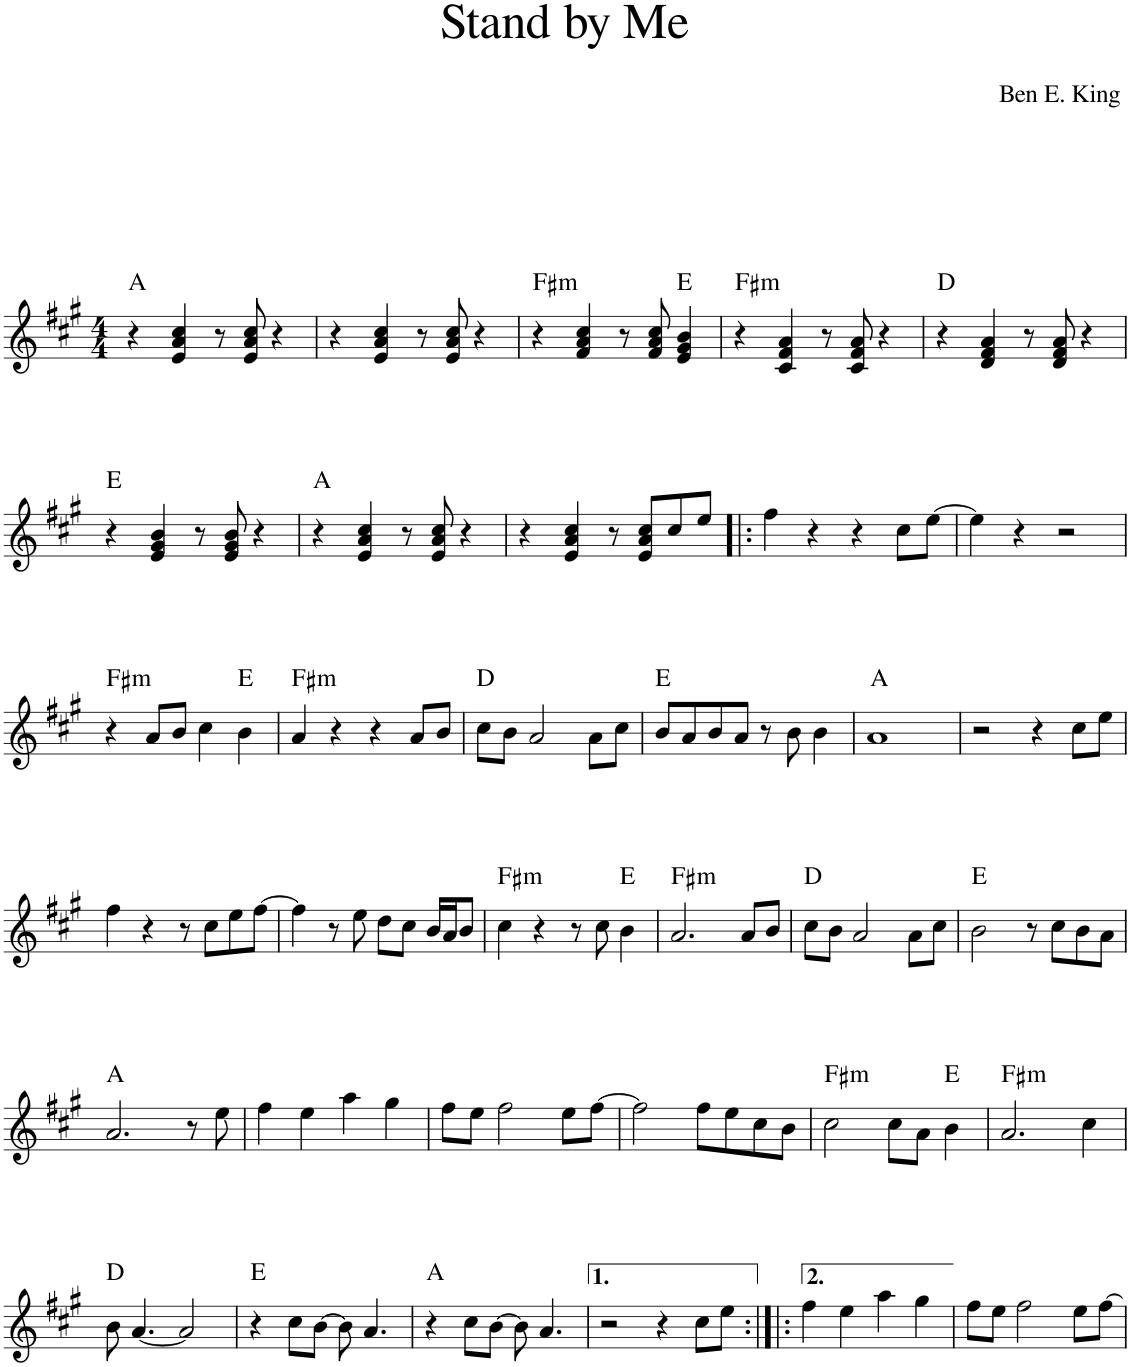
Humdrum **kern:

**kern	**harte
*part1	*part1
*staff1	*
*I"Piano	*
*I'Pno.	*
*clefG2	*
*k[f#c#g#]	*
*M4/4	*
=1	=1
4r	A:maj
4e/ 4a/ 4cc#/	.
8r	.
8e/ 8a/ 8cc#/	.
4r	.
=2	=2
4r	.
4e/ 4a/ 4cc#/	.
8r	.
8e/ 8a/ 8cc#/	.
4r	.
=3	=3
!	!LO:H:kt=m
4r	F#:min
4f#/ 4a/ 4cc#/	.
8r	.
8f#/ 8a/ 8cc#/	.
4e/ 4g#/ 4b/	E:maj
=4	=4
!	!LO:H:kt=m
4r	F#:min
4c#/ 4f#/ 4a/	.
8r	.
8c#/ 8f#/ 8a/	.
4r	.
=5	=5
4r	D:maj
4d/ 4f#/ 4a/	.
8r	.
8d/ 8f#/ 8a/	.
4r	.
!!LO:LB:g=z
=6	=6
4r	E:maj
4e/ 4g#/ 4b/	.
8r	.
8e/ 8g#/ 8b/	.
4r	.
=7	=7
4r	A:maj
4e/ 4a/ 4cc#/	.
8r	.
8e/ 8a/ 8cc#/	.
4r	.
=8	=8
4r	.
4e/ 4a/ 4cc#/	.
8r	.
8e/ 8a/ 8cc#/L	.
8cc#/	.
8ee/J	.
=9!|:	=9!|:
4ff#\	.
4r	.
4r	.
8cc#\L	.
[8ee\J	.
=10	=10
4ee\]	.
4r	.
2r	.
!!LO:LB:g=z
=11	=11
!	!LO:H:kt=m
4r	F#:min
8a/L	.
8b/J	.
4cc#\	.
4b\	E:maj
=12	=12
!	!LO:H:kt=m
4a/	F#:min
4r	.
4r	.
8a/L	.
8b/J	.
=13	=13
8cc#\L	D:maj
8b\J	.
2a/	.
8a\L	.
8cc#\J	.
=14	=14
8b/L	E:maj
8a/	.
8b/	.
8a/J	.
8r	.
8b\	.
4b\	.
=15	=15
1a	A:maj
=16	=16
2r	.
4r	.
8cc#\L	.
8ee\J	.
!!LO:LB:g=z
=17	=17
4ff#\	.
4r	.
8r	.
8cc#\L	.
8ee\	.
[8ff#\J	.
=18	=18
4ff#\]	.
8r	.
8ee\	.
8dd\L	.
8cc#\J	.
16b/LL	.
16a/J	.
8b/J	.
=19	=19
!	!LO:H:kt=m
4cc#\	F#:min
4r	.
8r	.
8cc#\	.
4b\	E:maj
=20	=20
!	!LO:H:kt=m
2.a/	F#:min
8a/L	.
8b/J	.
=21	=21
8cc#\L	D:maj
8b\J	.
2a/	.
8a\L	.
8cc#\J	.
=22	=22
2b\	E:maj
8r	.
8cc#\L	.
8b\	.
8a\J	.
!!LO:LB:g=z
=23	=23
2.a/	A:maj
8r	.
8ee\	.
=24	=24
4ff#\	.
4ee\	.
4aa\	.
4gg#\	.
=25	=25
8ff#\L	.
8ee\J	.
2ff#\	.
8ee\L	.
[8ff#\J	.
=26	=26
2ff#\]	.
8ff#\L	.
8ee\	.
8cc#\	.
8b\J	.
=27	=27
!	!LO:H:kt=m
2cc#\	F#:min
8cc#\L	.
8a\J	.
4b\	E:maj
=28	=28
!	!LO:H:kt=m
2.a/	F#:min
4cc#\	.
!!LO:LB:g=z
=29	=29
8b\	D:maj
[4.a/	.
2a/]	.
=30	=30
4r	E:maj
8cc#\L	.
[8b\J	.
8b\]	.
4.a/	.
=31	=31
4r	A:maj
8cc#\L	.
[8b\J	.
8b\]	.
4.a/	.
=32	=32
2r	.
4r	.
8cc#\L	.
8ee\J	.
=33:|!|:	=33:|!|:
4ff#\	.
4ee\	.
4aa\	.
4gg#\	.
=34	=34
8ff#\L	.
8ee\J	.
2ff#\	.
8ee\L	.
[8ff#\J	.
=	=
*-	*-
